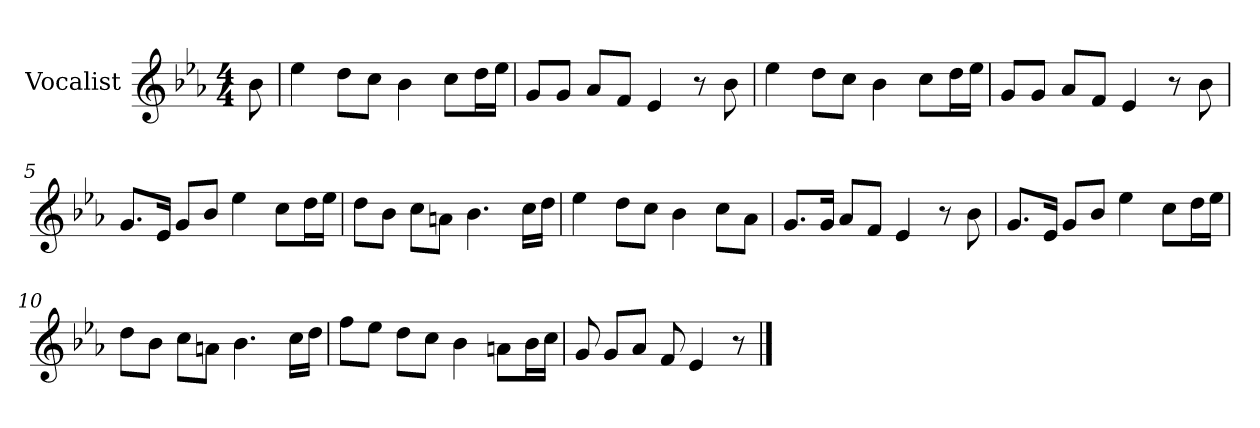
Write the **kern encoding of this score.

**kern
*part1
*staff1
*I"Vocalist
*k[b-e-a-]
*E-:
*M4/4
=
8b-
=1
4ee-
8ddL
8ccJ
4b-
8ccL
16ddL
16ee-JJ
=2
8gL
8gJ
8a-L
8fJ
4e-
8r
8b-
=3
4ee-
8ddL
8ccJ
4b-
8ccL
16ddL
16ee-JJ
=4
8gL
8gJ
8a-L
8fJ
4e-
8r
8b-
=5
8.gL
16e-Jk
8gL
8b-J
4ee-
8ccL
16ddL
16ee-JJ
=6
8ddL
8b-J
8ccL
8anJ
4.b-
16ccLL
16ddJJ
=7
4ee-
8ddL
8ccJ
4b-
8ccL
8a-J
=8
8.gL
16gJk
8a-L
8fJ
4e-
8r
8b-
=9
8.gL
16e-Jk
8gL
8b-J
4ee-
8ccL
16ddL
16ee-JJ
=10
8ddL
8b-J
8ccL
8anJ
4.b-
16ccLL
16ddJJ
=11
8ffL
8ee-J
8ddL
8ccJ
4b-
8anL
16b-L
16ccJJ
=12
8g
8gL
8a-J
8f
4e-
8r
==
*-
